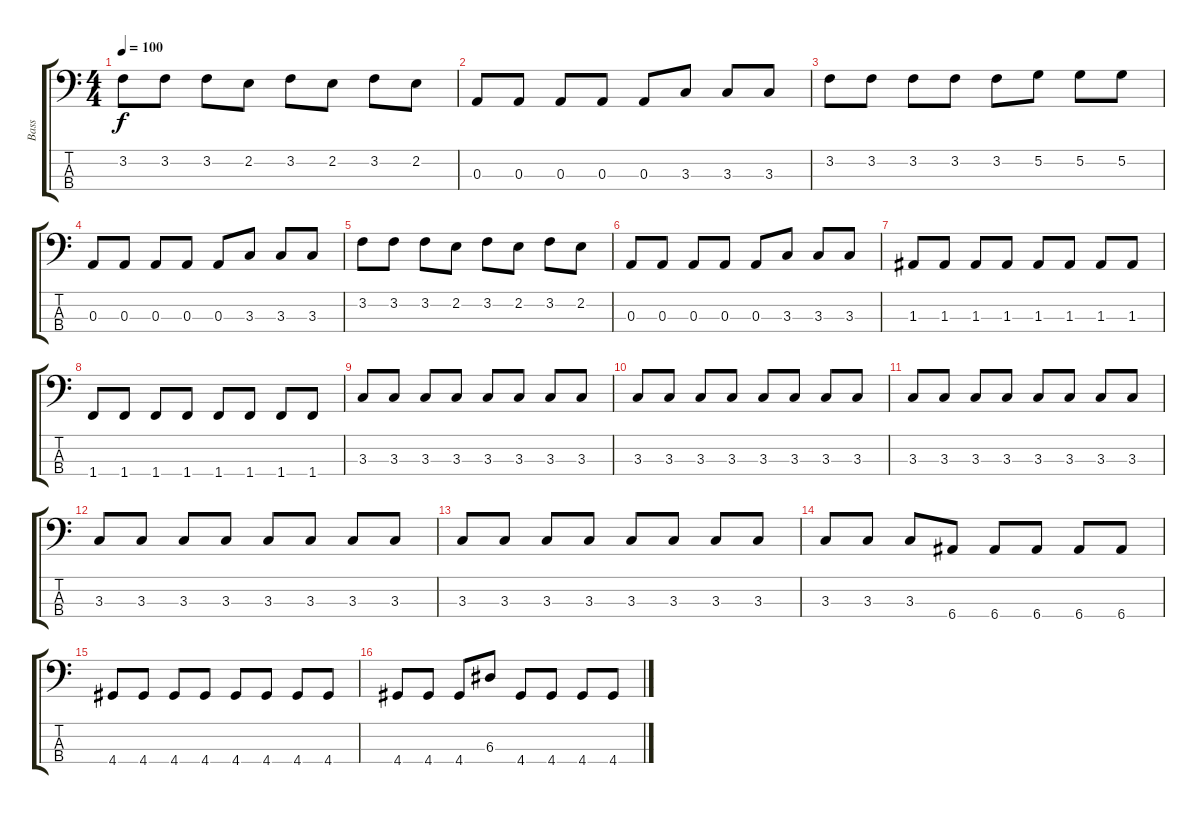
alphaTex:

\track ("Bass" "Bass") {instrument electricbassfinger}
\staff {score tabs}
\tuning (G2 D2 A1 E1) {hide}
\ts (4 4)
\tempo 100
\clef f4
\ks c
3.2.8{dy f} 3.2.8 3.2.8 2.2.8 3.2.8 2.2.8 3.2.8 2.2.8 |
0.3.8 0.3.8 0.3.8 0.3.8 0.3.8 3.3.8 3.3.8 3.3.8 |
3.2.8 3.2.8 3.2.8 3.2.8 3.2.8 5.2.8 5.2.8 5.2.8 |
0.3.8 0.3.8 0.3.8 0.3.8 0.3.8 3.3.8 3.3.8 3.3.8 |
3.2.8 3.2.8 3.2.8 2.2.8 3.2.8 2.2.8 3.2.8 2.2.8 |
0.3.8 0.3.8 0.3.8 0.3.8 0.3.8 3.3.8 3.3.8 3.3.8 |
1.3.8 1.3.8 1.3.8 1.3.8 1.3.8 1.3.8 1.3.8 1.3.8 |
1.4.8 1.4.8 1.4.8 1.4.8 1.4.8 1.4.8 1.4.8 1.4.8 |
3.3.8 3.3.8 3.3.8 3.3.8 3.3.8 3.3.8 3.3.8 3.3.8 |
3.3.8 3.3.8 3.3.8 3.3.8 3.3.8 3.3.8 3.3.8 3.3.8 |
3.3.8 3.3.8 3.3.8 3.3.8 3.3.8 3.3.8 3.3.8 3.3.8 |
3.3.8 3.3.8 3.3.8 3.3.8 3.3.8 3.3.8 3.3.8 3.3.8 |
3.3.8 3.3.8 3.3.8 3.3.8 3.3.8 3.3.8 3.3.8 3.3.8 |
3.3.8 3.3.8 3.3.8 6.4.8 6.4.8 6.4.8 6.4.8 6.4.8 |
4.4.8 4.4.8 4.4.8 4.4.8 4.4.8 4.4.8 4.4.8 4.4.8 |
4.4.8 4.4.8 4.4.8 6.3.8 4.4.8 4.4.8 4.4.8 4.4.8
